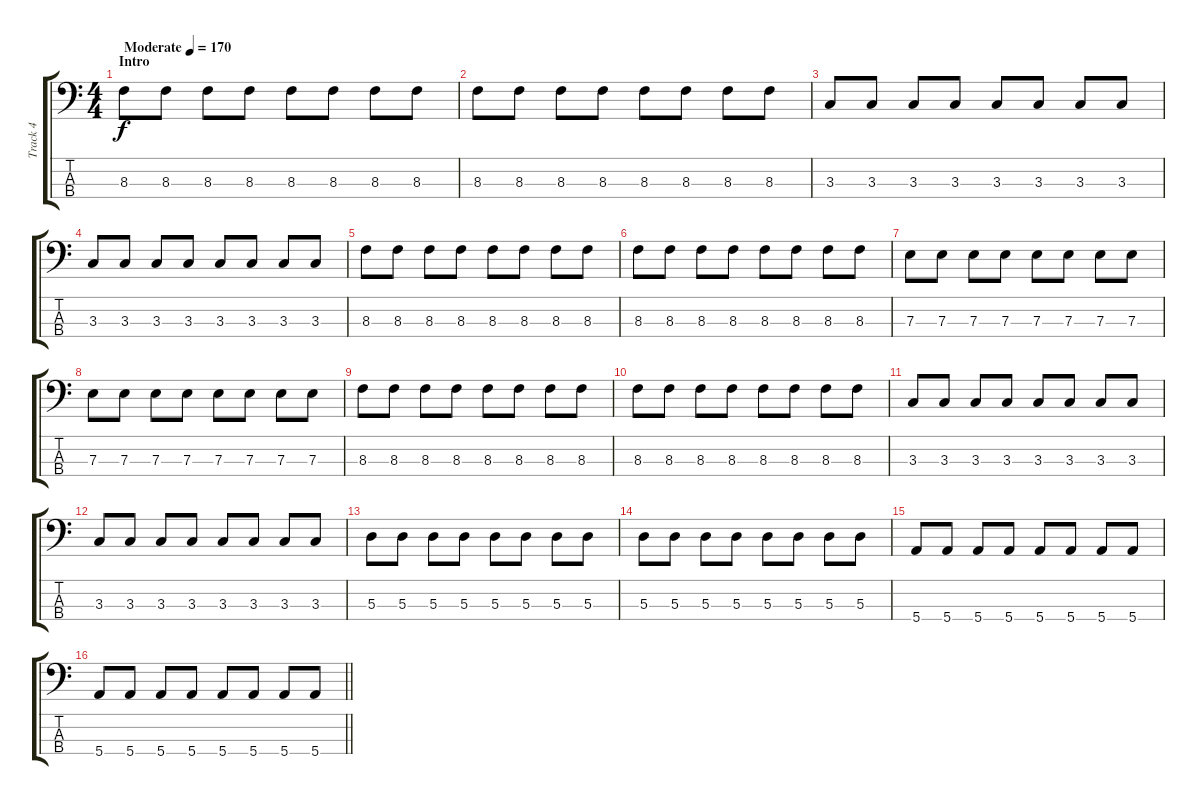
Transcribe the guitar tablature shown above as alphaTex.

\track ("Track 4" "Track 4") {instrument electricbassfinger}
\staff {score tabs}
\tuning (G2 D2 A1 E1) {hide}
\ts (4 4)
\section ("" "Intro")
\tempo (170 "Moderate")
\clef f4
\ks c
8.3.8{dy f instrument electricbassfinger} 8.3.8 8.3.8 8.3.8 8.3.8 8.3.8 8.3.8 8.3.8 |
8.3.8 8.3.8 8.3.8 8.3.8 8.3.8 8.3.8 8.3.8 8.3.8 |
3.3.8 3.3.8 3.3.8 3.3.8 3.3.8 3.3.8 3.3.8 3.3.8 |
3.3.8 3.3.8 3.3.8 3.3.8 3.3.8 3.3.8 3.3.8 3.3.8 |
8.3.8 8.3.8 8.3.8 8.3.8 8.3.8 8.3.8 8.3.8 8.3.8 |
8.3.8 8.3.8 8.3.8 8.3.8 8.3.8 8.3.8 8.3.8 8.3.8 |
7.3.8 7.3.8 7.3.8 7.3.8 7.3.8 7.3.8 7.3.8 7.3.8 |
7.3.8 7.3.8 7.3.8 7.3.8 7.3.8 7.3.8 7.3.8 7.3.8 |
8.3.8 8.3.8 8.3.8 8.3.8 8.3.8 8.3.8 8.3.8 8.3.8 |
8.3.8 8.3.8 8.3.8 8.3.8 8.3.8 8.3.8 8.3.8 8.3.8 |
3.3.8 3.3.8 3.3.8 3.3.8 3.3.8 3.3.8 3.3.8 3.3.8 |
3.3.8 3.3.8 3.3.8 3.3.8 3.3.8 3.3.8 3.3.8 3.3.8 |
5.3.8 5.3.8 5.3.8 5.3.8 5.3.8 5.3.8 5.3.8 5.3.8 |
5.3.8 5.3.8 5.3.8 5.3.8 5.3.8 5.3.8 5.3.8 5.3.8 |
5.4.8 5.4.8 5.4.8 5.4.8 5.4.8 5.4.8 5.4.8 5.4.8 |
\barLineRight lightlight
5.4.8 5.4.8 5.4.8 5.4.8 5.4.8 5.4.8 5.4.8 5.4.8
